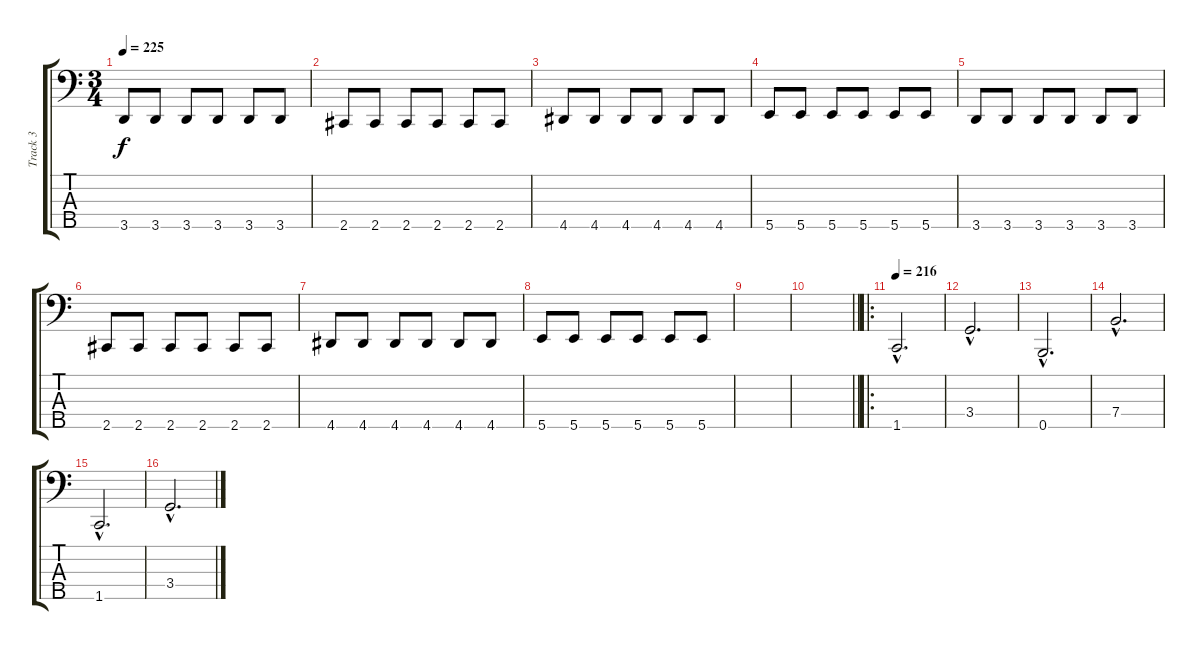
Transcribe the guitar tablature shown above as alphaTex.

\track ("Track 3" "Track 3") {instrument electricbassfinger}
\staff {score tabs}
\tuning (G2 D2 A1 E1 B0) {hide}
\ts (3 4)
\tempo 225
\clef f4
\ks c
3.5.8{dy f} 3.5.8 3.5.8 3.5.8 3.5.8 3.5.8 |
2.5.8 2.5.8 2.5.8 2.5.8 2.5.8 2.5.8 |
4.5.8 4.5.8 4.5.8 4.5.8 4.5.8 4.5.8 |
5.5.8 5.5.8 5.5.8 5.5.8 5.5.8 5.5.8 |
3.5.8 3.5.8 3.5.8 3.5.8 3.5.8 3.5.8 |
2.5.8 2.5.8 2.5.8 2.5.8 2.5.8 2.5.8 |
4.5.8 4.5.8 4.5.8 4.5.8 4.5.8 4.5.8 |
5.5.8 5.5.8 5.5.8 5.5.8 5.5.8 5.5.8 |
|
\barLineRight lightlight
|
\ro
\tempo 215
\tempo 216
1.5{hac}.2{d} |
3.4{hac}.2{d} |
0.5{hac}.2{d} |
7.4{hac}.2{d} |
1.5{hac}.2{d} |
3.4{hac}.2{d}
